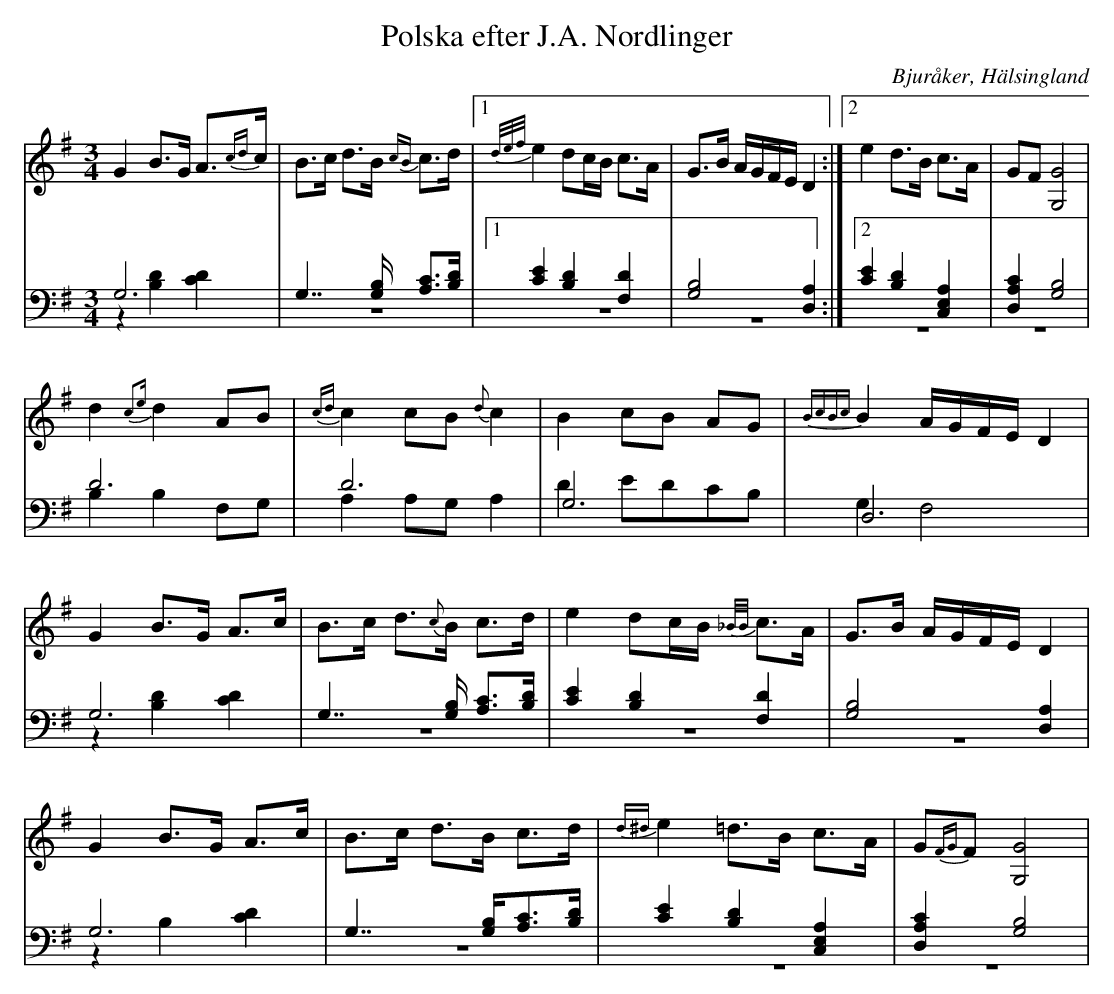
X:1
T: Polska efter J.A. Nordlinger
O: Bjuråker, Hälsingland
M: 3/4
L: 1/8
K: G
V:1
V:2
V:3 merge
V:1
G2 B>G A>{cd2/3}c|B>c d>B {cB}c>d |1 {d/e/f/}e2 dc/B/ c>A| G>B A/G/F/E/ D2:|2 e2 d>B c>A|GF [G4G,4]  |
 d2 {c2e}d2 AB|{cd}c2 cB {d}c2|B2 cB AG|{BcBc}B2 A/G/F/E/ D2 |
G2 B>G A>c|B>c d>{c4/3}B c>d |e2 dc/B/ {_B/B/}c>A|G>B A/G/F/E/ D2 |
G2 B>G A>c |B>c d>B c>d|{d^d}e2 =d>B c>A|G{FG}F [G,4G4] |
V:2 clef=bass
 G,6|G,7/2 [G,/B,/] [A,C]>[B,D]|1 [C2E2] [B,2D2] [F,2D2]| [G,4B,4] [D,2A,2]:|2 [C2E2] [B,2D2] [C,2E,2A,2]| [D,2A,2C2] [G,4B,4]|
D6 |D6 |G,6|D,6 |
G,6 | G,7/2 [G,/B,/] [A,C]>[B,D]| [C2E2] [B,2D2] [F,2D2]| [G,4B,4] [D,2A,2]|
G,6 |G,7/2 [G,/B,/][A,C]>[B,D]|[C2E2] [B,2D2] [C,2E,2A,2]|[D,2A,2C2] [G,4B,4] |
V:3 clef=bass
z2 [B,2D2] [C2D2]| z6|1 z6| z6:|2 z6|  z6|
B,2 B,2 F,G, |A,2 A,G, A,2 |D2 EDCB,|G,2 F,4 |
z2 [B,2D2] [C2D2]| z6 |z6 |z6|
z2 B,2 [C2D2] |z6|z6|z6|
